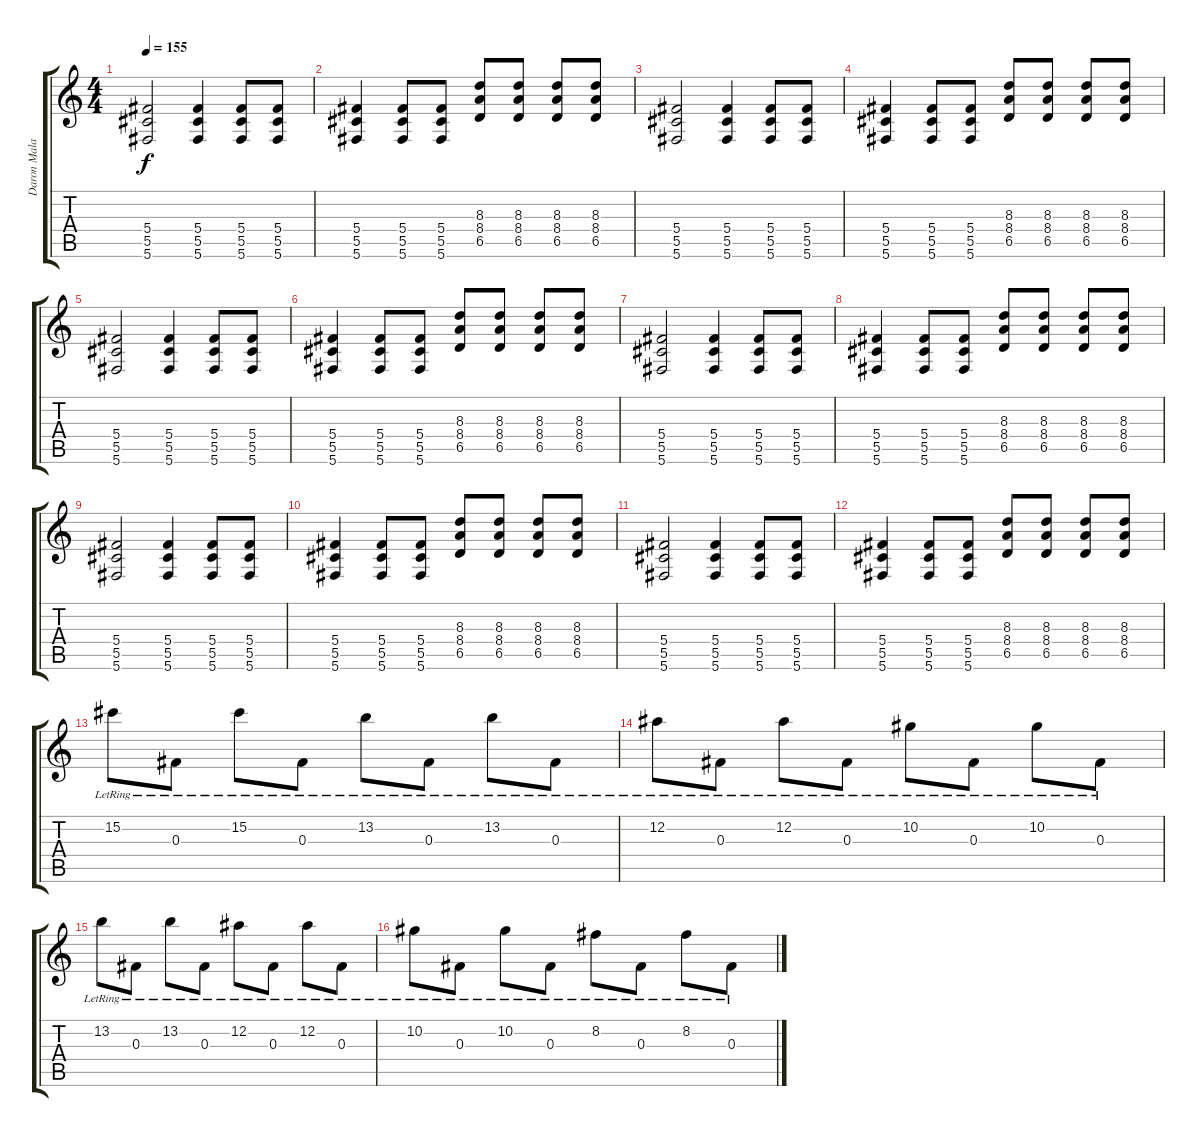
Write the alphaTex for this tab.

\track ("Daron Malakian Distortion Guitar" "Daron Mala") {instrument distortionguitar}
\staff {score tabs}
\tuning (Eb4 Bb3 Gb3 Db3 Ab2 Db2) {hide}
\ts (4 4)
\tempo 155
\clef g2
\ks c
(5.4 5.5 5.6).2{dy f} (5.4 5.5 5.6).4 (5.4 5.5 5.6).8 (5.4 5.5 5.6).8 |
(5.4 5.5 5.6).4 (5.4 5.5 5.6).8 (5.4 5.5 5.6).8 (8.3 8.4 6.5).8 (8.3 8.4 6.5).8 (8.3 8.4 6.5).8 (8.3 8.4 6.5).8 |
(5.4 5.5 5.6).2 (5.4 5.5 5.6).4 (5.4 5.5 5.6).8 (5.4 5.5 5.6).8 |
(5.4 5.5 5.6).4 (5.4 5.5 5.6).8 (5.4 5.5 5.6).8 (8.3 8.4 6.5).8 (8.3 8.4 6.5).8 (8.3 8.4 6.5).8 (8.3 8.4 6.5).8 |
(5.4 5.5 5.6).2 (5.4 5.5 5.6).4 (5.4 5.5 5.6).8 (5.4 5.5 5.6).8 |
(5.4 5.5 5.6).4 (5.4 5.5 5.6).8 (5.4 5.5 5.6).8 (8.3 8.4 6.5).8 (8.3 8.4 6.5).8 (8.3 8.4 6.5).8 (8.3 8.4 6.5).8 |
(5.4 5.5 5.6).2 (5.4 5.5 5.6).4 (5.4 5.5 5.6).8 (5.4 5.5 5.6).8 |
(5.4 5.5 5.6).4 (5.4 5.5 5.6).8 (5.4 5.5 5.6).8 (8.3 8.4 6.5).8 (8.3 8.4 6.5).8 (8.3 8.4 6.5).8 (8.3 8.4 6.5).8 |
(5.4 5.5 5.6).2 (5.4 5.5 5.6).4 (5.4 5.5 5.6).8 (5.4 5.5 5.6).8 |
(5.4 5.5 5.6).4 (5.4 5.5 5.6).8 (5.4 5.5 5.6).8 (8.3 8.4 6.5).8 (8.3 8.4 6.5).8 (8.3 8.4 6.5).8 (8.3 8.4 6.5).8 |
(5.4 5.5 5.6).2 (5.4 5.5 5.6).4 (5.4 5.5 5.6).8 (5.4 5.5 5.6).8 |
(5.4 5.5 5.6).4 (5.4 5.5 5.6).8 (5.4 5.5 5.6).8 (8.3 8.4 6.5).8 (8.3 8.4 6.5).8 (8.3 8.4 6.5).8 (8.3 8.4 6.5).8 |
15.2{lr}.8{instrument electricguitarjazz} 0.3{lr}.8 15.2{lr}.8 0.3{lr}.8 13.2{lr}.8 0.3{lr}.8 13.2{lr}.8 0.3{lr}.8 |
12.2{lr}.8 0.3{lr}.8 12.2{lr}.8 0.3{lr}.8 10.2{lr}.8 0.3{lr}.8 10.2{lr}.8 0.3{lr}.8 |
13.2{lr}.8 0.3{lr}.8 13.2{lr}.8 0.3{lr}.8 12.2{lr}.8 0.3{lr}.8 12.2{lr}.8 0.3{lr}.8 |
10.2{lr}.8 0.3{lr}.8 10.2{lr}.8 0.3{lr}.8 8.2{lr}.8 0.3{lr}.8 8.2{lr}.8 0.3{lr}.8
